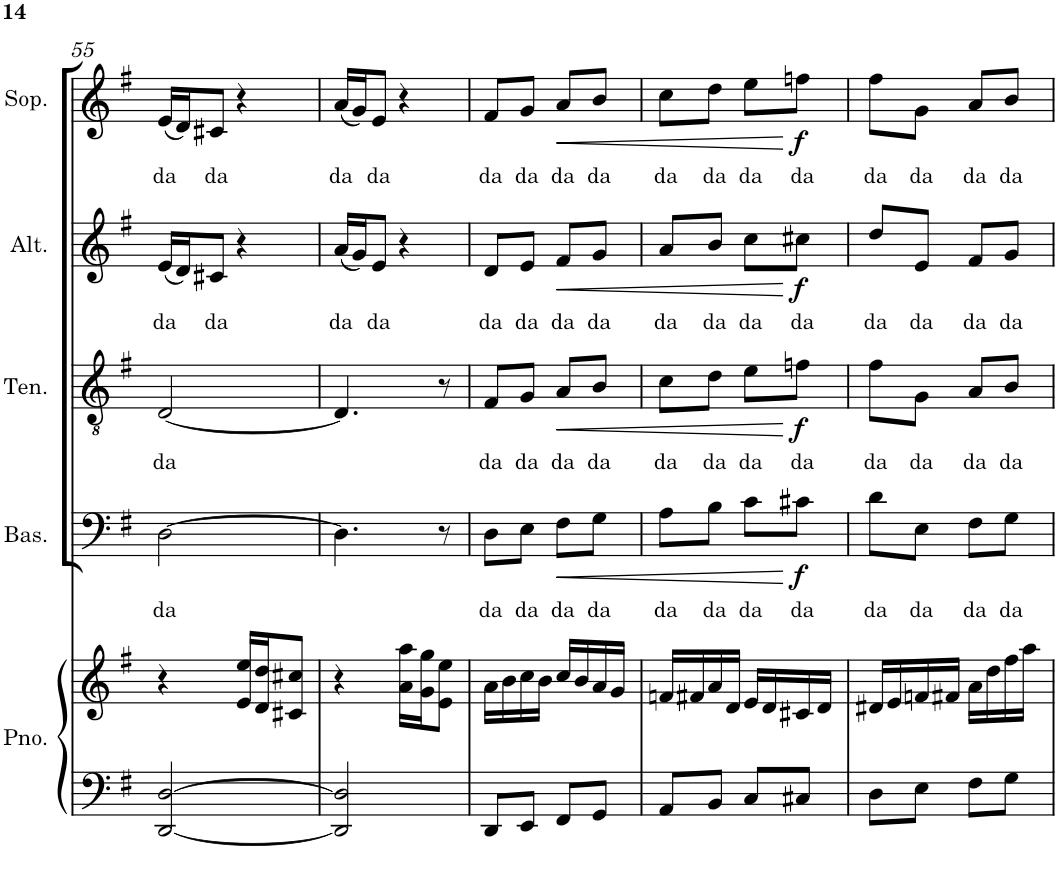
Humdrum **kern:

**kern	**kern	**kern	**text	**dynam	**kern	**text	**dynam	**kern	**text	**dynam	**kern	**text	**dynam
*part5	*part5	*part4	*part4	*part4	*part3	*part3	*part3	*part2	*part2	*part2	*part1	*part1	*part1
*staff6	*staff5	*staff4	*staff4	*staff4	*staff3	*staff3	*staff3	*staff2	*staff2	*staff2	*staff1	*staff1	*staff1
*I"Piano	*	*I"Bass	*	*	*I"Tenor	*	*	*I"Alto	*	*	*I"Soprano	*	*
*I'Pno.	*	*I'Bas.	*	*	*I'Ten.	*	*	*I'Alt.	*	*	*I'Sop.	*	*
!!LO:PB:g=z
*clefF4	*clefG2	*clefF4	*	*	*clefGv2	*	*	*clefG2	*	*	*clefG2	*	*
*k[f#]	*k[f#]	*k[f#]	*	*	*k[f#]	*	*	*k[f#]	*	*	*k[f#]	*	*
*G:	*G:	*G:	*	*	*G:	*	*	*G:	*	*	*G:	*	*
*M2/4	*M2/4	*M2/4	*	*	*M2/4	*	*	*M2/4	*	*	*M2/4	*	*
=55	=55	=55	=55	=55	=55	=55	=55	=55	=55	=55	=55	=55	=55
!	!	!	!LO:LY:b	!	!	!LO:LY:b	!	!	!LO:LY:b	!	!	!LO:LY:b	!
[2DD/ [2D/	4r	[2D\	da	.	[2D/	da	.	(16e/LL	da	.	(16e/LL	da	.
.	.	.	.	.	.	.	.	16d/J)	.	.	16d/J)	.	.
!	!	!	!	!	!	!	!	!	!LO:LY:b	!	!	!LO:LY:b	!
.	.	.	.	.	.	.	.	8c#X/J	da	.	8c#X/J	da	.
.	16e/ 16ee/LL	.	.	.	.	.	.	4r	.	.	4r	.	.
.	16d/ 16dd/J	.	.	.	.	.	.	.	.	.	.	.	.
.	8c#X/ 8cc#X/J	.	.	.	.	.	.	.	.	.	.	.	.
=56	=56	=56	=56	=56	=56	=56	=56	=56	=56	=56	=56	=56	=56
!	!	!	!	!	!	!	!	!	!LO:LY:b	!	!	!LO:LY:b	!
2DD/] 2D/]	4r	4.D\]	.	.	4.D/]	.	.	(16a/LL	da	.	(16a/LL	da	.
.	.	.	.	.	.	.	.	16g/J)	.	.	16g/J)	.	.
!	!	!	!	!	!	!	!	!	!LO:LY:b	!	!	!LO:LY:b	!
.	.	.	.	.	.	.	.	8e/J	da	.	8e/J	da	.
.	16a\ 16aa\LL	.	.	.	.	.	.	4r	.	.	4r	.	.
.	16g\ 16gg\J	.	.	.	.	.	.	.	.	.	.	.	.
.	8e\ 8ee\J	8r	.	.	8r	.	.	.	.	.	.	.	.
=57	=57	=57	=57	=57	=57	=57	=57	=57	=57	=57	=57	=57	=57
!	!	!	!LO:LY:b	!	!	!LO:LY:b	!	!	!LO:LY:b	!	!	!LO:LY:b	!
8DD/L	16a\LL	8D\L	da	.	8F#/L	da	.	8d/L	da	.	8f#/L	da	.
.	16b\	.	.	.	.	.	.	.	.	.	.	.	.
!	!	!	!LO:LY:b	!	!	!LO:LY:b	!	!	!LO:LY:b	!	!	!LO:LY:b	!
8EE/J	16cc\	8E\J	da	.	8G/J	da	.	8e/J	da	.	8g/J	da	.
.	16b\JJ	.	.	.	.	.	.	.	.	.	.	.	.
!	!	!	!LO:LY:b	!LO:HP:b	!	!LO:LY:b	!LO:HP:b	!	!LO:LY:b	!LO:HP:b	!	!LO:LY:b	!LO:HP:b
8FF#/L	16cc/LL	8F#\L	da	<	8A/L	da	<	8f#/L	da	<	8a/L	da	<
.	16b/	.	.	.	.	.	.	.	.	.	.	.	.
!	!	!	!LO:LY:b	!	!	!LO:LY:b	!	!	!LO:LY:b	!	!	!LO:LY:b	!
8GG/J	16a/	8G\J	da	.	8B/J	da	.	8g/J	da	.	8b/J	da	.
.	16g/JJ	.	.	.	.	.	.	.	.	.	.	.	.
=58	=58	=58	=58	=58	=58	=58	=58	=58	=58	=58	=58	=58	=58
!	!	!	!LO:LY:b	!	!	!LO:LY:b	!	!	!LO:LY:b	!	!	!LO:LY:b	!
8AA/L	16fn/LL	8A\L	da	.	8c\L	da	.	8a/L	da	.	8cc\L	da	.
.	16f#X/	.	.	.	.	.	.	.	.	.	.	.	.
!	!	!	!LO:LY:b	!	!	!LO:LY:b	!	!	!LO:LY:b	!	!	!LO:LY:b	!
8BB/J	16a/	8B\J	da	.	8d\J	da	.	8b/J	da	.	8dd\J	da	.
.	16d/JJ	.	.	.	.	.	.	.	.	.	.	.	.
!	!	!	!LO:LY:b	!	!	!LO:LY:b	!	!	!LO:LY:b	!	!	!LO:LY:b	!
8C/L	16e/LL	8c\L	da	.	8e\L	da	.	8cc\L	da	.	8ee\L	da	.
.	16d/	.	.	.	.	.	.	.	.	.	.	.	.
!	!	!	!LO:LY:b	!LO:DY:n=1:b	!	!LO:LY:b	!LO:DY:n=1:b	!	!LO:LY:b	!LO:DY:n=1:b	!	!LO:LY:b	!LO:DY:n=1:b
8C#X/J	16c#X/	8c#X\J	da	[ f	8fn\J	da	[ f	8cc#X\J	da	[ f	8ffn\J	da	[ f
.	16d/JJ	.	.	.	.	.	.	.	.	.	.	.	.
=59	=59	=59	=59	=59	=59	=59	=59	=59	=59	=59	=59	=59	=59
!	!	!	!LO:LY:b	!	!	!LO:LY:b	!	!	!LO:LY:b	!	!	!LO:LY:b	!
8D\L	16d#X/LL	8d\L	da	.	8f#\L	da	.	8dd/L	da	.	8ff#\L	da	.
.	16e/	.	.	.	.	.	.	.	.	.	.	.	.
!	!	!	!LO:LY:b	!	!	!LO:LY:b	!	!	!LO:LY:b	!	!	!LO:LY:b	!
8E\J	16fn/	8E\J	da	.	8G\J	da	.	8e/J	da	.	8g\J	da	.
.	16f#X/JJ	.	.	.	.	.	.	.	.	.	.	.	.
!	!	!	!LO:LY:b	!	!	!LO:LY:b	!	!	!LO:LY:b	!	!	!LO:LY:b	!
8F#\L	16a\LL	8F#\L	da	.	8A/L	da	.	8f#/L	da	.	8a/L	da	.
.	16dd\	.	.	.	.	.	.	.	.	.	.	.	.
!	!	!	!LO:LY:b	!	!	!LO:LY:b	!	!	!LO:LY:b	!	!	!LO:LY:b	!
8G\J	16ff#\	8G\J	da	.	8B/J	da	.	8g/J	da	.	8b/J	da	.
.	16aa\JJ	.	.	.	.	.	.	.	.	.	.	.	.
=	=	=	=	=	=	=	=	=	=	=	=	=	=
*-	*-	*-	*-	*-	*-	*-	*-	*-	*-	*-	*-	*-	*-
